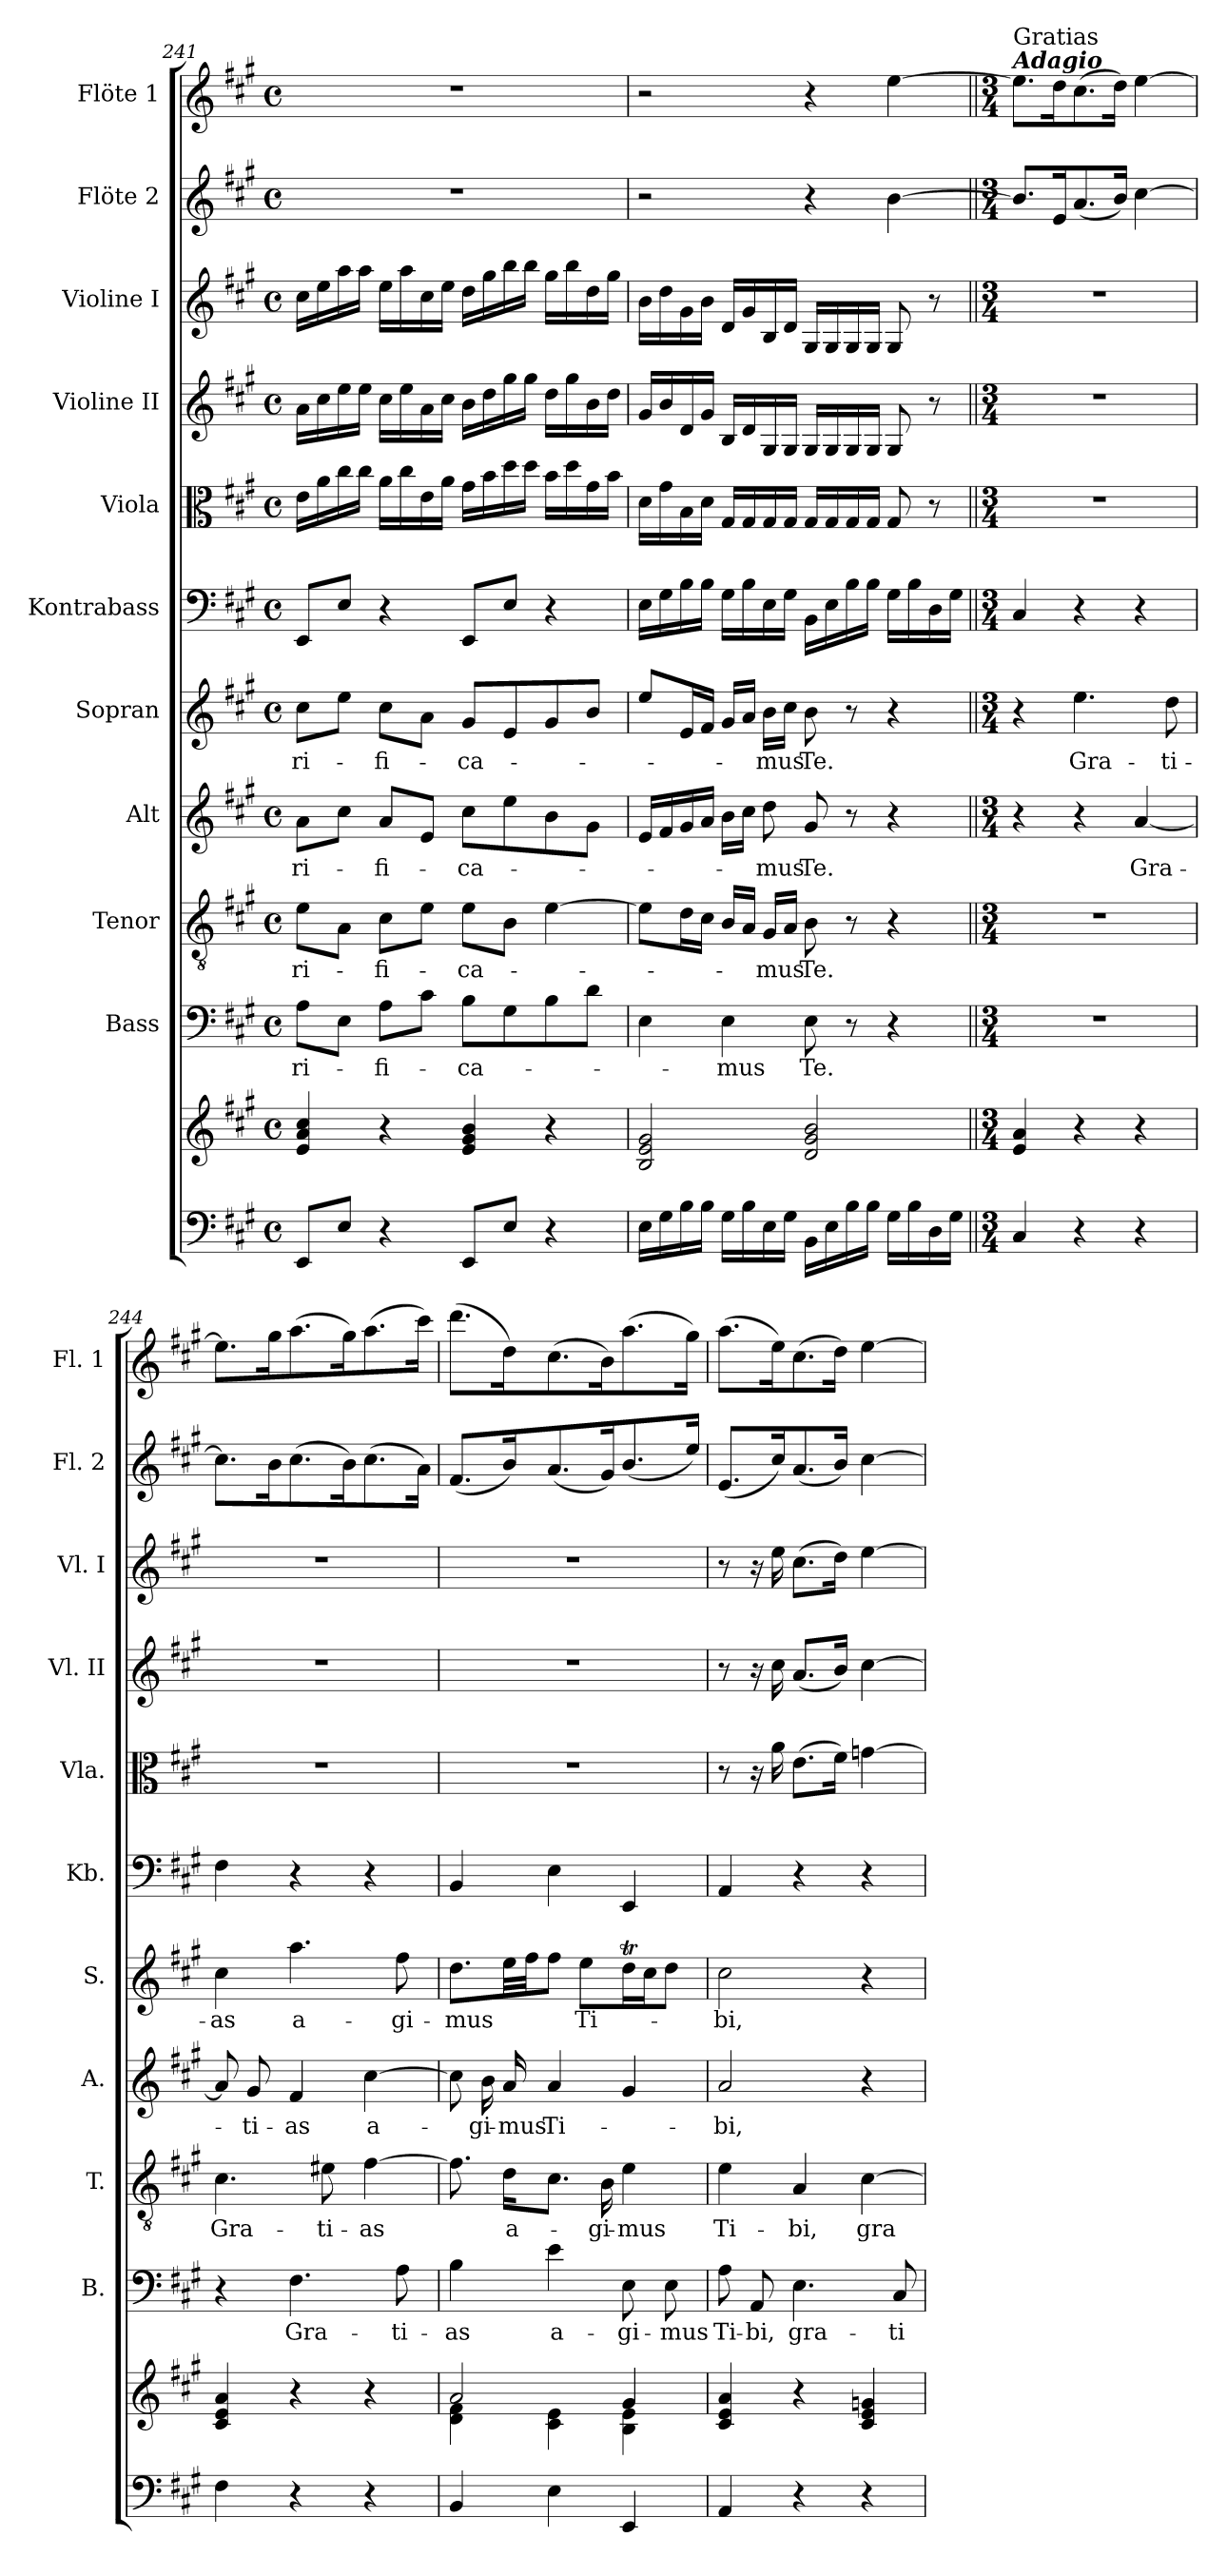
**kern	**kern	**kern	**text	**kern	**text	**kern	**text	**kern	**text	**kern	**kern	**kern	**kern	**kern	**kern
*part11	*part11	*part10	*part10	*part9	*part9	*part8	*part8	*part7	*part7	*part6	*part5	*part4	*part3	*part2	*part1
*staff12	*staff11	*staff10	*staff10	*staff9	*staff9	*staff8	*staff8	*staff7	*staff7	*staff6	*staff5	*staff4	*staff3	*staff2	*staff1
*	*	*I"Bass	*	*I"Tenor	*	*I"Alt	*	*I"Sopran	*	*I"Kontrabass	*I"Viola	*I"Violine II	*I"Violine I	*I"Flöte 2	*I"Flöte 1
*	*	*I'B.	*	*I'T.	*	*I'A.	*	*I'S.	*	*I'Kb.	*I'Vla.	*I'Vl. II	*I'Vl. I	*I'Fl. 2	*I'Fl. 1
*clefF4	*clefG2	*clefF4	*	*clefGv2	*	*clefG2	*	*clefG2	*	*clefF4	*clefC3	*clefG2	*clefG2	*clefG2	*clefG2
*	*	*	*	*	*	*	*	*	*	*ITrd7c12	*	*	*	*	*
*k[f#c#g#]	*k[f#c#g#]	*k[f#c#g#]	*	*k[f#c#g#]	*	*k[f#c#g#]	*	*k[f#c#g#]	*	*k[f#c#g#]	*k[f#c#g#]	*k[f#c#g#]	*k[f#c#g#]	*k[f#c#g#]	*k[f#c#g#]
*A:	*A:	*A:	*	*A:	*	*A:	*	*A:	*	*A:	*A:	*A:	*A:	*A:	*A:
*M4/4	*M4/4	*M4/4	*	*M4/4	*	*M4/4	*	*M4/4	*	*M4/4	*M4/4	*M4/4	*M4/4	*M4/4	*M4/4
*met(c)	*met(c)	*met(c)	*	*met(c)	*	*met(c)	*	*met(c)	*	*met(c)	*met(c)	*met(c)	*met(c)	*met(c)	*met(c)
=241	=241	=241	=241	=241	=241	=241	=241	=241	=241	=241	=241	=241	=241	=241	=241
!	!	!	!LO:LY:b	!	!LO:LY:b	!	!LO:LY:b	!	!LO:LY:b	!	!	!	!	!	!
8EE/L	4e/ 4a/ 4cc#/	8A\L	-ri-	8e\L	-ri-	8a\L	-ri-	8cc#\L	-ri-	8EEE/L	16e\LL	16a\LL	16cc#\LL	1r	1r
.	.	.	.	.	.	.	.	.	.	.	16a\	16cc#\	16ee\	.	.
8E/J	.	8E\J	.	8A\J	.	8cc#\J	.	8ee\J	.	8EE/J	16cc#\	16ee\	16aa\	.	.
.	.	.	.	.	.	.	.	.	.	.	16cc#\JJ	16ee\JJ	16aa\JJ	.	.
!	!	!	!LO:LY:b	!	!LO:LY:b	!	!LO:LY:b	!	!LO:LY:b	!	!	!	!	!	!
4r	4r	8A\L	-fi-	8c#\L	-fi-	8a/L	-fi-	8cc#\L	-fi-	4r	16a\LL	16cc#\LL	16ee\LL	.	.
.	.	.	.	.	.	.	.	.	.	.	16cc#\	16ee\	16aa\	.	.
.	.	8c#\J	.	8e\J	.	8e/J	.	8a\J	.	.	16e\	16a\	16cc#\	.	.
.	.	.	.	.	.	.	.	.	.	.	16a\JJ	16cc#\JJ	16ee\JJ	.	.
!	!	!	!LO:LY:b	!	!LO:LY:b	!	!LO:LY:b	!	!LO:LY:b	!	!	!	!	!	!
8EE/L	4e/ 4g#/ 4b/	8B\L	-ca-	8e\L	-ca-	8cc#\L	-ca-	8g#/L	-ca-	8EEE/L	16g#\LL	16b\LL	16dd\LL	.	.
.	.	.	.	.	.	.	.	.	.	.	16b\	16dd\	16gg#\	.	.
8E/J	.	8G#\	.	8B\J	.	8ee\	.	8e/	.	8EE/J	16dd\	16gg#\	16bb\	.	.
.	.	.	.	.	.	.	.	.	.	.	16dd\JJ	16gg#\JJ	16bb\JJ	.	.
4r	4r	8B\	.	[4e\	.	8b\	.	8g#/	.	4r	16b\LL	16dd\LL	16gg#\LL	.	.
.	.	.	.	.	.	.	.	.	.	.	16dd\	16gg#\	16bb\	.	.
.	.	8d\J	.	.	.	8g#\J	.	8b/J	.	.	16g#\	16b\	16dd\	.	.
.	.	.	.	.	.	.	.	.	.	.	16b\JJ	16dd\JJ	16gg#\JJ	.	.
=242	=242	=242	=242	=242	=242	=242	=242	=242	=242	=242	=242	=242	=242	=242	=242
16E\LL	2B/ 2e/ 2g#/	4E\	.	8e\L]	.	16e/LL	.	8ee/L	.	16EE\LL	16d\LL	16g#/LL	16b\LL	2r	2r
16G#\	.	.	.	.	.	16f#/	.	.	.	16GG#\	16g#\	16b/	16dd\	.	.
16B\	.	.	.	16d\L	.	16g#/	.	16e/L	.	16BB\	16B\	16d/	16g#\	.	.
16B\JJ	.	.	.	16c#\JJ	.	16a/JJ	.	16f#/JJ	.	16BB\JJ	16d\JJ	16g#/JJ	16b\JJ	.	.
!	!	!	!LO:LY:b	!	!	!	!	!	!	!	!	!	!	!	!
16G#\LL	.	4E\	-mus	16B/LL	.	16b\LL	.	16g#/LL	.	16GG#\LL	16G#/LL	16B/LL	16d/LL	.	.
16B\	.	.	.	16A/JJ	.	16cc#\JJ	.	16a/JJ	.	16BB\	16G#/	16d/	16g#/	.	.
!	!	!	!	!	!LO:LY:b	!	!LO:LY:b	!	!LO:LY:b	!	!	!	!	!	!
16E\	.	.	.	16G#/LL	-mus	8dd\	-mus	16b\LL	-mus	16EE\	16G#/	16G#/	16B/	.	.
16G#\JJ	.	.	.	16A/JJ	.	.	.	16cc#\JJ	.	16GG#\JJ	16G#/JJ	16G#/JJ	16d/JJ	.	.
!	!	!	!LO:LY:b	!	!LO:LY:b	!	!LO:LY:b	!	!LO:LY:b	!	!	!	!	!	!
16BB\LL	2d/ 2g#/ 2b/	8E\	Te.	8B\	Te.	8g#/	Te.	8b\	Te.	16BBB\LL	16G#/LL	16G#/LL	16G#/LL	4r	4r
16E\	.	.	.	.	.	.	.	.	.	16EE\	16G#/	16G#/	16G#/	.	.
16B\	.	8r	.	8r	.	8r	.	8r	.	16BB\	16G#/	16G#/	16G#/	.	.
16B\JJ	.	.	.	.	.	.	.	.	.	16BB\JJ	16G#/JJ	16G#/JJ	16G#/JJ	.	.
16G#\LL	.	4r	.	4r	.	4r	.	4r	.	16GG#\LL	8G#/	8G#/	8G#/	[4b\	[4ee\
16B\	.	.	.	.	.	.	.	.	.	16BB\	.	.	.	.	.
16D\	.	.	.	.	.	.	.	.	.	16DD\	8r	8r	8r	.	.
16G#\JJ	.	.	.	.	.	.	.	.	.	16GG#\JJ	.	.	.	.	.
!!LO:PB:g=z
=243||	=243||	=243||	=243||	=243||	=243||	=243||	=243||	=243||	=243||	=243||	=243||	=243||	=243||	=243||	=243||
*M3/4	*M3/4	*M3/4	*	*M3/4	*	*M3/4	*	*M3/4	*	*M3/4	*M3/4	*M3/4	*M3/4	*M3/4	*M3/4
!	!	!	!	!	!	!	!	!	!	!	!	!	!	!	!LO:TX:a:Bi:t=Adagio
!	!	!	!	!	!	!	!	!	!	!	!	!	!	!	!LO:TX:a:t=Gratias
4C#/	4e/ 4a/	2.r	.	2.r	.	4r	.	4r	.	4CC#/	2.r	2.r	2.r	8.b/L]	8.ee\L]
.	.	.	.	.	.	.	.	.	.	.	.	.	.	16e/k	16dd\k
!	!	!	!	!	!	!	!	!	!LO:LY:b	!	!	!	!	!	!
4r	4r	.	.	.	.	4r	.	4.ee\	Gra-	4r	.	.	.	(<8.a/	(>8.cc#\
.	.	.	.	.	.	.	.	.	.	.	.	.	.	16b/Jk)	16dd\Jk)
!	!	!	!	!	!	!	!LO:LY:b	!	!	!	!	!	!	!	!
4r	4r	.	.	.	.	[4a/	Gra-	.	.	4r	.	.	.	[4cc#\	[4ee\
!	!	!	!	!	!	!	!	!	!LO:LY:b	!	!	!	!	!	!
.	.	.	.	.	.	.	.	8dd\	-ti-	.	.	.	.	.	.
=244	=244	=244	=244	=244	=244	=244	=244	=244	=244	=244	=244	=244	=244	=244	=244
!	!	!	!	!	!LO:LY:b	!	!	!	!LO:LY:b	!	!	!	!	!	!
4F#\	4c#/ 4e/ 4a/	4r	.	4.c#\	Gra-	8a/]	.	4cc#\	-as	4FF#\	2.r	2.r	2.r	8.cc#\L]	8.ee\L]
!	!	!	!	!	!	!	!LO:LY:b	!	!	!	!	!	!	!	!
.	.	.	.	.	.	8g#/	-ti-	.	.	.	.	.	.	.	.
.	.	.	.	.	.	.	.	.	.	.	.	.	.	16b\k	16gg#\k
!	!	!	!LO:LY:b	!	!	!	!LO:LY:b	!	!LO:LY:b	!	!	!	!	!	!
4r	4r	4.F#\	Gra-	.	.	4f#/	-as	4.aa\	a-	4r	.	.	.	(>8.cc#\	(>8.aa\
!	!	!	!	!	!LO:LY:b	!	!	!	!	!	!	!	!	!	!
.	.	.	.	8e#X\	-ti-	.	.	.	.	.	.	.	.	.	.
.	.	.	.	.	.	.	.	.	.	.	.	.	.	16b\k)	16gg#\k)
!	!	!	!	!	!LO:LY:b	!	!LO:LY:b	!	!	!	!	!	!	!	!
4r	4r	.	.	[4f#\	-as	[4cc#\	a-	.	.	4r	.	.	.	(>8.cc#\	(>8.aa\
!	!	!	!LO:LY:b	!	!	!	!	!	!LO:LY:b	!	!	!	!	!	!
.	.	8A\	-ti-	.	.	.	.	8ff#\	-gi-	.	.	.	.	.	.
.	.	.	.	.	.	.	.	.	.	.	.	.	.	16a\Jk)	16ccc#\Jk)
=245	=245	=245	=245	=245	=245	=245	=245	=245	=245	=245	=245	=245	=245	=245	=245
*	*^	*	*	*	*	*	*	*	*	*	*	*	*	*	*
!	!	!	!	!LO:LY:b	!	!	!	!	!	!LO:LY:b	!	!	!	!	!	!
4BB/	2a/	4d\ 4f#\	4B\	-as	8.f#\]	.	8cc#\]	.	8.dd\L	-mus	4BBB/	2.r	2.r	2.r	(<8.f#/L	(>8.ddd\L
!	!	!	!	!	!	!	!	!LO:LY:b	!	!	!	!	!	!	!	!
.	.	.	.	.	.	.	16b\	-gi-	.	.	.	.	.	.	.	.
!	!	!	!	!	!	!LO:LY:b	!	!LO:LY:b	!	!	!	!	!	!	!	!
.	.	.	.	.	16d\KL	a-	16a/	-mus	32ee\LL	.	.	.	.	.	16b/k)	16dd\k)
.	.	.	.	.	.	.	.	.	32ff#\JJ	.	.	.	.	.	.	.
!	!	!	!	!LO:LY:b	!	!	!	!LO:LY:b	!	!	!	!	!	!	!	!
4E\	.	4c#\ 4e\	4e\	a-	8.c#\J	.	4a/	Ti-	8ff#\J	.	4EE\	.	.	.	(<8.a/	(>8.cc#\
!	!	!	!	!	!	!	!	!	!	!LO:LY:b	!	!	!	!	!	!
.	.	.	.	.	.	.	.	.	8ee\L	Ti-	.	.	.	.	.	.
!	!	!	!	!	!	!LO:LY:b	!	!	!	!	!	!	!	!	!	!
.	.	.	.	.	16B\	-gi-	.	.	.	.	.	.	.	.	16g#/k)	16b\k)
!	!	!	!	!LO:LY:b	!	!LO:LY:b	!	!	!	!	!	!	!	!	!	!
4EE/	4g#/	4B\ 4e\	8E\	-gi-	4e\	-mus	4g#/	.	16ddT\L	.	4EEE/	.	.	.	(<8.b/	(>8.aa\
.	.	.	.	.	.	.	.	.	16cc#\J	.	.	.	.	.	.	.
!	!	!	!	!LO:LY:b	!	!	!	!	!	!	!	!	!	!	!	!
.	.	.	8E\	-mus	.	.	.	.	8dd\J	.	.	.	.	.	.	.
.	.	.	.	.	.	.	.	.	.	.	.	.	.	.	16ee/Jk)	16gg#\Jk)
*	*v	*v	*	*	*	*	*	*	*	*	*	*	*	*	*	*
=246	=246	=246	=246	=246	=246	=246	=246	=246	=246	=246	=246	=246	=246	=246	=246
!	!	!	!LO:LY:b	!	!LO:LY:b	!	!LO:LY:b	!	!LO:LY:b	!	!	!	!	!	!
4AA/	4c#/ 4e/ 4a/	8A\	Ti-	4e\	Ti-	2a/	-bi,	2cc#\	-bi,	4AAA/	8r	8r	8r	(<8.e/L	(>8.aa\L
!	!	!	!LO:LY:b	!	!	!	!	!	!	!	!	!	!	!	!
.	.	8AA/	-bi,	.	.	.	.	.	.	.	16r	16r	16r	.	.
.	.	.	.	.	.	.	.	.	.	.	16a\	16cc#\	16ee\	16cc#/k)	16ee\k)
!	!	!	!LO:LY:b	!	!LO:LY:b	!	!	!	!	!	!	!	!	!	!
4r	4r	4.E\	gra-	4A/	-bi,	.	.	.	.	4r	(>8.e\L	(<8.a/L	(>8.cc#\L	(<8.a/	(>8.cc#\
.	.	.	.	.	.	.	.	.	.	.	16f#\Jk)	16b/Jk)	16dd\Jk)	16b/Jk)	16dd\Jk)
!	!	!	!	!	!LO:LY:b	!	!	!	!	!	!	!	!	!	!
4r	4c#/ 4e/ 4gn/	.	.	[4c#\	gra-	4r	.	4r	.	4r	[4gn\	[4cc#\	[4ee\	[4cc#\	[4ee\
!	!	!	!LO:LY:b	!	!	!	!	!	!	!	!	!	!	!	!
.	.	8C#/	-ti-	.	.	.	.	.	.	.	.	.	.	.	.
=	=	=	=	=	=	=	=	=	=	=	=	=	=	=	=
*-	*-	*-	*-	*-	*-	*-	*-	*-	*-	*-	*-	*-	*-	*-	*-
